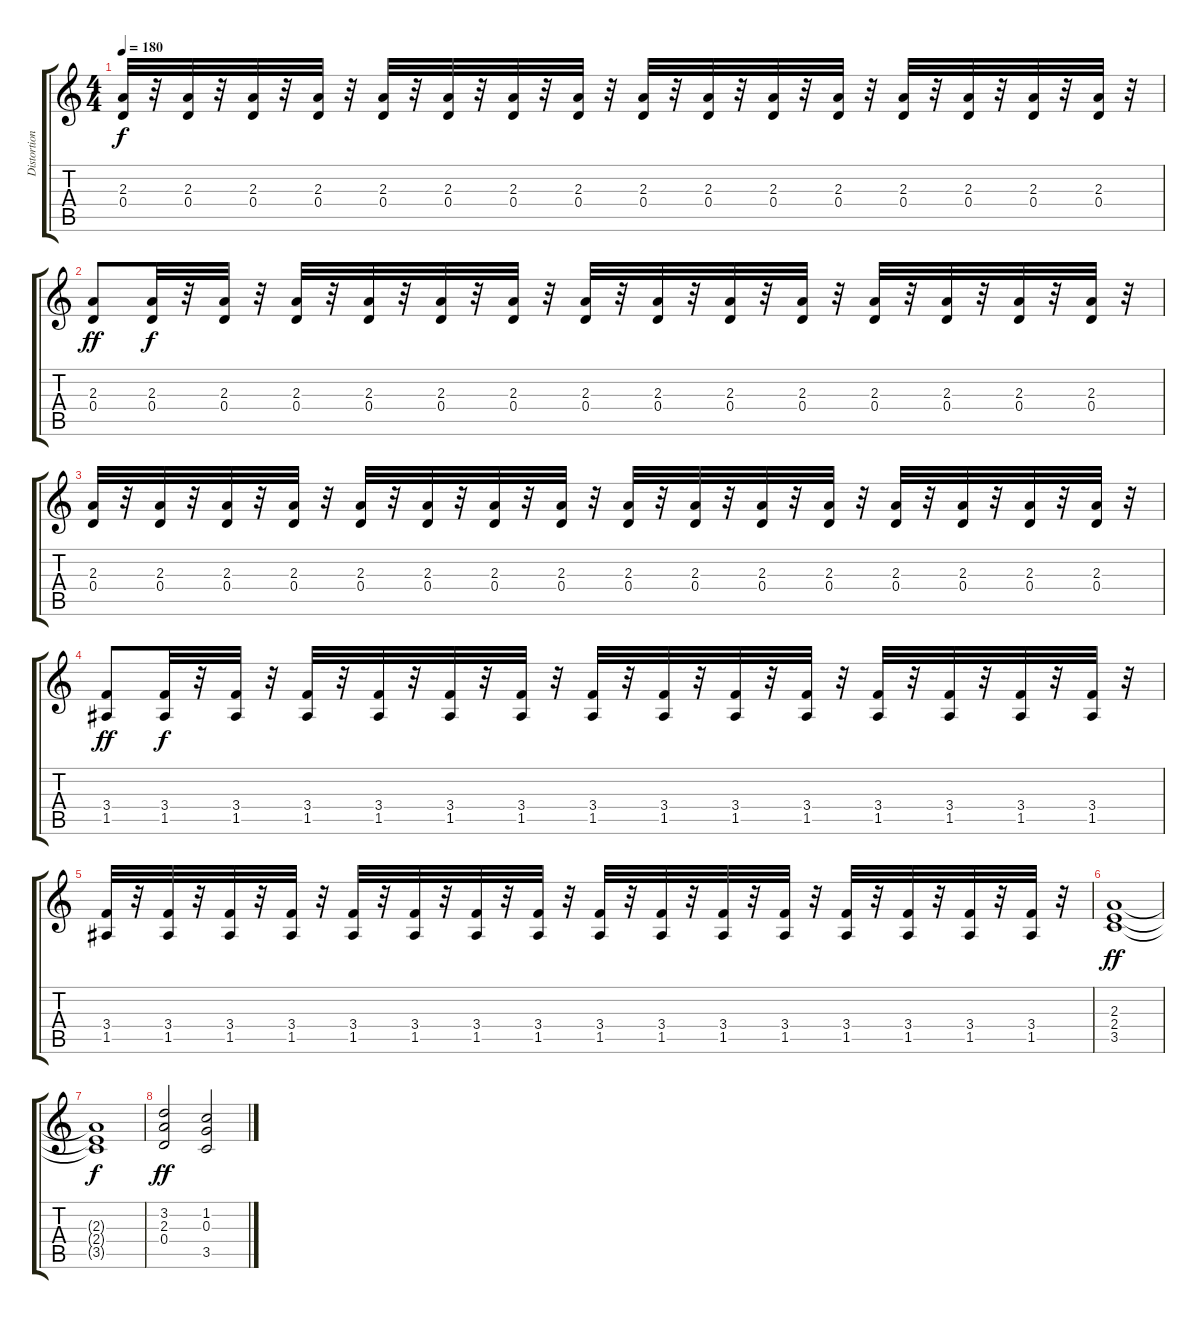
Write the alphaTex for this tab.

\track ("Distortion Guitar 2" "Distortion") {instrument distortionguitar}
\staff {score tabs}
\tuning (E4 B3 G3 D3 A2 E2) {hide}
\ts (4 4)
\tempo 180
\clef g2
\ks c
(2.3 0.4).32{dy f} r.32 (2.3 0.4).32 r.32 (2.3 0.4).32 r.32 (2.3 0.4).32 r.32 (2.3 0.4).32 r.32 (2.3 0.4).32 r.32 (2.3 0.4).32 r.32 (2.3 0.4).32 r.32 (2.3 0.4).32 r.32 (2.3 0.4).32 r.32 (2.3 0.4).32 r.32 (2.3 0.4).32 r.32 (2.3 0.4).32 r.32 (2.3 0.4).32 r.32 (2.3 0.4).32 r.32 (2.3 0.4).32 r.32 |
(2.3 0.4).8{dy ff} (2.3 0.4).32{dy f} r.32 (2.3 0.4).32 r.32 (2.3 0.4).32 r.32 (2.3 0.4).32 r.32 (2.3 0.4).32 r.32 (2.3 0.4).32 r.32 (2.3 0.4).32 r.32 (2.3 0.4).32 r.32 (2.3 0.4).32 r.32 (2.3 0.4).32 r.32 (2.3 0.4).32 r.32 (2.3 0.4).32 r.32 (2.3 0.4).32 r.32 (2.3 0.4).32 r.32 |
(2.3 0.4).32 r.32 (2.3 0.4).32 r.32 (2.3 0.4).32 r.32 (2.3 0.4).32 r.32 (2.3 0.4).32 r.32 (2.3 0.4).32 r.32 (2.3 0.4).32 r.32 (2.3 0.4).32 r.32 (2.3 0.4).32 r.32 (2.3 0.4).32 r.32 (2.3 0.4).32 r.32 (2.3 0.4).32 r.32 (2.3 0.4).32 r.32 (2.3 0.4).32 r.32 (2.3 0.4).32 r.32 (2.3 0.4).32 r.32 |
(3.4 1.5).8{dy ff} (3.4 1.5).32{dy f} r.32 (3.4 1.5).32 r.32 (3.4 1.5).32 r.32 (3.4 1.5).32 r.32 (3.4 1.5).32 r.32 (3.4 1.5).32 r.32 (3.4 1.5).32 r.32 (3.4 1.5).32 r.32 (3.4 1.5).32 r.32 (3.4 1.5).32 r.32 (3.4 1.5).32 r.32 (3.4 1.5).32 r.32 (3.4 1.5).32 r.32 (3.4 1.5).32 r.32 |
(3.4 1.5).32 r.32 (3.4 1.5).32 r.32 (3.4 1.5).32 r.32 (3.4 1.5).32 r.32 (3.4 1.5).32 r.32 (3.4 1.5).32 r.32 (3.4 1.5).32 r.32 (3.4 1.5).32 r.32 (3.4 1.5).32 r.32 (3.4 1.5).32 r.32 (3.4 1.5).32 r.32 (3.4 1.5).32 r.32 (3.4 1.5).32 r.32 (3.4 1.5).32 r.32 (3.4 1.5).32 r.32 (3.4 1.5).32 r.32 |
(2.3 2.4 3.5).1{dy ff} |
(2.3{t} 2.4{t} 3.5{t}).1{dy f} |
(3.2 2.3 0.4).2{dy ff} (1.2 0.3 3.5).2
